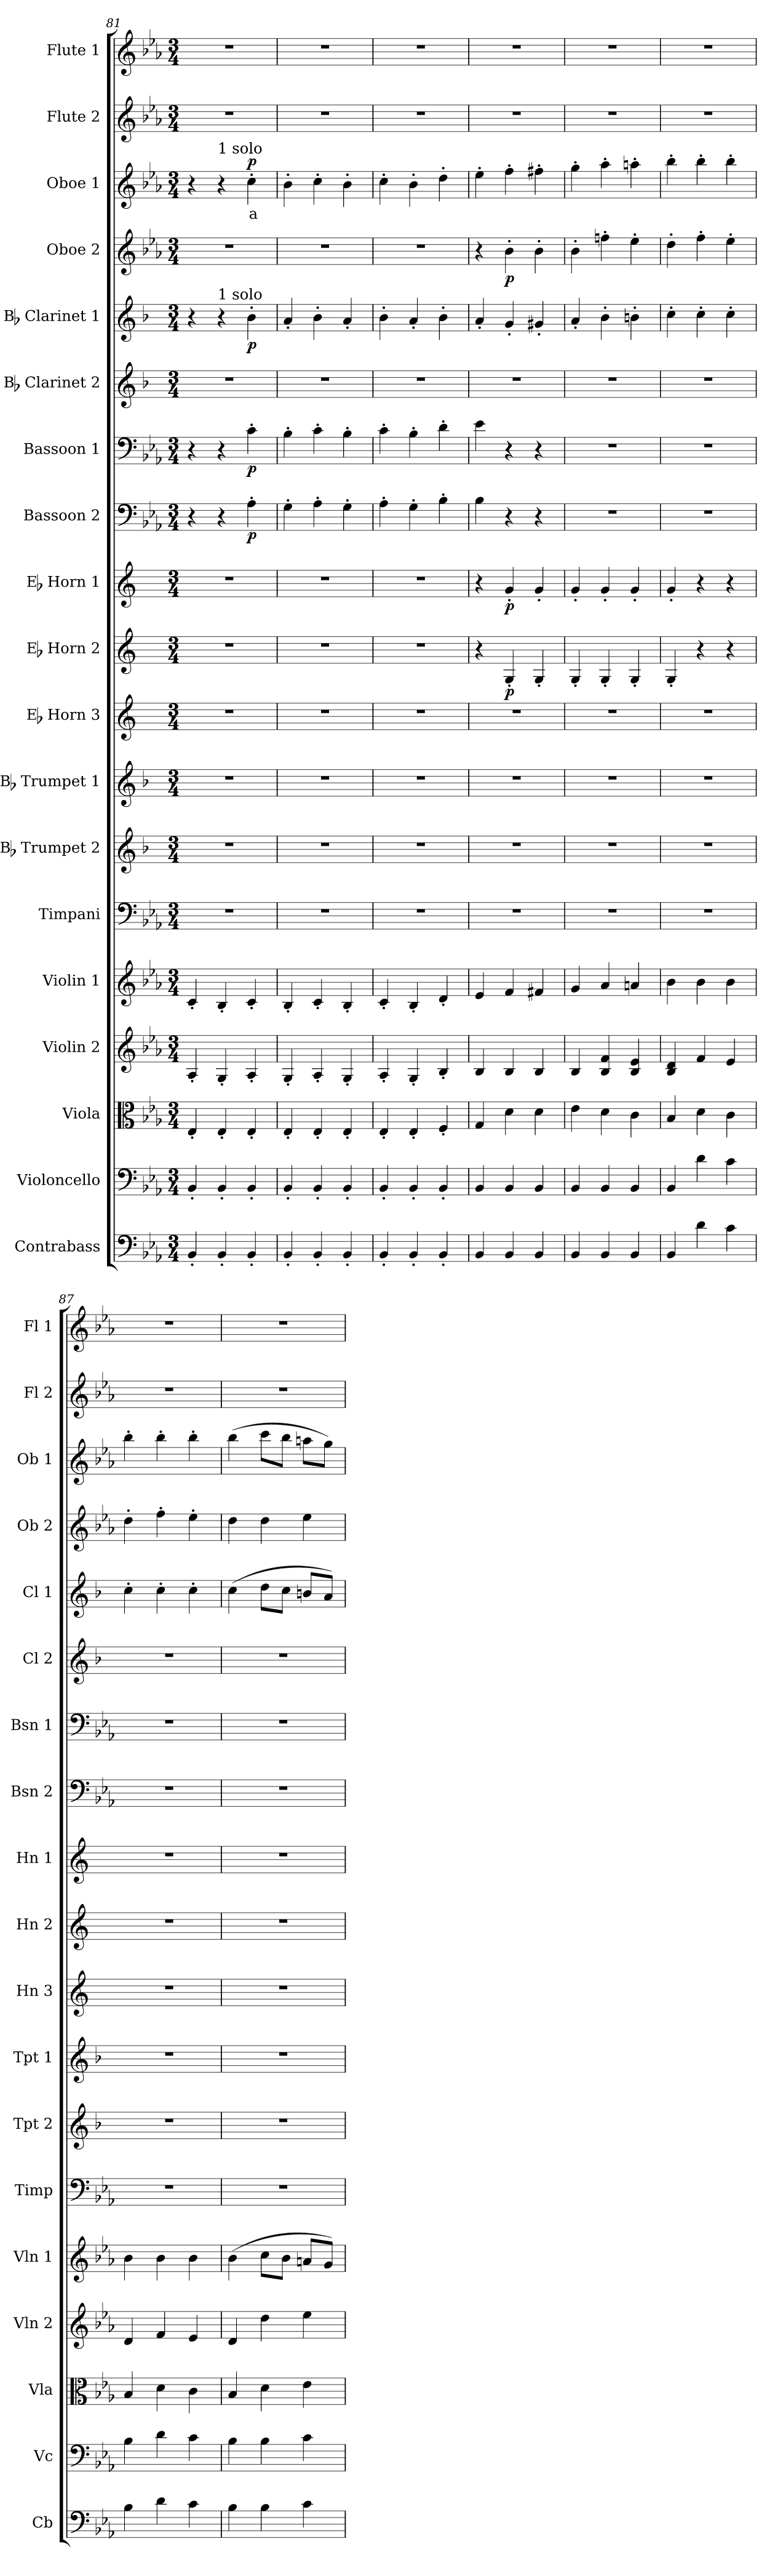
**kern	**kern	**kern	**kern	**kern	**kern	**kern	**kern	**kern	**kern	**dynam	**kern	**dynam	**kern	**dynam	**kern	**dynam	**kern	**kern	**dynam	**kern	**dynam	**kern	**text	**dynam	**kern	**kern
*part19	*part18	*part17	*part16	*part15	*part14	*part13	*part12	*part11	*part10	*part10	*part9	*part9	*part8	*part8	*part7	*part7	*part6	*part5	*part5	*part4	*part4	*part3	*part3	*part3	*part2	*part1
*staff19	*staff18	*staff17	*staff16	*staff15	*staff14	*staff13	*staff12	*staff11	*staff10	*staff10	*staff9	*staff9	*staff8	*staff8	*staff7	*staff7	*staff6	*staff5	*staff5	*staff4	*staff4	*staff3	*staff3	*staff3	*staff2	*staff1
*I"Contrabass	*I"Violoncello	*I"Viola	*I"Violin 2	*I"Violin 1	*I"Timpani	*I"Bb Trumpet 2	*I"Bb Trumpet 1	*I"Eb Horn 3	*I"Eb Horn 2	*	*I"Eb Horn 1	*	*I"Bassoon 2	*	*I"Bassoon 1	*	*I"Bb Clarinet 2	*I"Bb Clarinet 1	*	*I"Oboe 2	*	*I"Oboe 1	*	*	*I"Flute 2	*I"Flute 1
*I'Cb	*I'Vc	*I'Vla	*I'Vln 2	*I'Vln 1	*I'Timp	*I'Tpt 2	*I'Tpt 1	*I'Hn 3	*I'Hn 2	*	*I'Hn 1	*	*I'Bsn 2	*	*I'Bsn 1	*	*I'Cl 2	*I'Cl 1	*	*I'Ob 2	*	*I'Ob 1	*	*	*I'Fl 2	*I'Fl 1
*clefF4	*clefF4	*clefC3	*clefG2	*clefG2	*clefF4	*clefG2	*clefG2	*clefG2	*clefG2	*	*clefG2	*	*clefF4	*	*clefF4	*	*clefG2	*clefG2	*	*clefG2	*	*clefG2	*	*	*clefG2	*clefG2
*ITrd7c12	*	*	*	*	*	*ITrd1c2	*ITrd1c2	*ITrd5c9	*ITrd5c9	*	*ITrd5c9	*	*	*	*	*	*ITrd1c2	*ITrd1c2	*	*	*	*	*	*	*	*
*k[b-e-a-]	*k[b-e-a-]	*k[b-e-a-]	*k[b-e-a-]	*k[b-e-a-]	*k[b-e-a-]	*k[b-e-a-]	*k[b-e-a-]	*k[b-e-a-]	*k[b-e-a-]	*	*k[b-e-a-]	*	*k[b-e-a-]	*	*k[b-e-a-]	*	*k[b-e-a-]	*k[b-e-a-]	*	*k[b-e-a-]	*	*k[b-e-a-]	*	*	*k[b-e-a-]	*k[b-e-a-]
*M3/4	*M3/4	*M3/4	*M3/4	*M3/4	*M3/4	*M3/4	*M3/4	*M3/4	*M3/4	*	*M3/4	*	*M3/4	*	*M3/4	*	*M3/4	*M3/4	*	*M3/4	*	*M3/4	*	*	*M3/4	*M3/4
=81	=81	=81	=81	=81	=81	=81	=81	=81	=81	=81	=81	=81	=81	=81	=81	=81	=81	=81	=81	=81	=81	=81	=81	=81	=81	=81
4BBB-'/	4BB-'/	4E-'/	4A-'/	4c'/	2.r	2.r	2.r	2.r	2.r	.	2.r	.	4r	.	4r	.	2.r	4r	.	2.r	.	4r	.	.	2.r	2.r
!	!	!	!	!	!	!	!	!	!	!	!	!	!	!	!	!	!	!	!	!	!	!LO:TX:a:t=1 solo	!	!	!	!
!	!	!	!	!	!	!	!	!	!	!	!	!	!	!	!	!	!	!LO:TX:a:t=1 solo	!	!	!	!	!	!	!	!
4BBB-'/	4BB-'/	4E-'/	4G'/	4B-'/	.	.	.	.	.	.	.	.	4r	.	4r	.	.	4r	.	.	.	4r	.	.	.	.
!	!	!	!	!	!	!	!	!	!	!	!	!	!	!LO:DY:b	!	!LO:DY:b	!	!	!LO:DY:b	!	!	!	!LO:LY:b:color=#FF0000	!LO:DY:b	!	!
4BBB-'/	4BB-'/	4E-'/	4A-'/	4c'/	.	.	.	.	.	.	.	.	4A-'\	p	4c'\	p	.	4a-'\	p	.	.	4cc'\	a	p	.	.
=82	=82	=82	=82	=82	=82	=82	=82	=82	=82	=82	=82	=82	=82	=82	=82	=82	=82	=82	=82	=82	=82	=82	=82	=82	=82	=82
4BBB-'/	4BB-'/	4E-'/	4G'/	4B-'/	2.r	2.r	2.r	2.r	2.r	.	2.r	.	4G'\	.	4B-'\	.	2.r	4g'/	.	2.r	.	4b-'\	.	.	2.r	2.r
4BBB-'/	4BB-'/	4E-'/	4A-'/	4c'/	.	.	.	.	.	.	.	.	4A-'\	.	4c'\	.	.	4a-'\	.	.	.	4cc'\	.	.	.	.
4BBB-'/	4BB-'/	4E-'/	4G'/	4B-'/	.	.	.	.	.	.	.	.	4G'\	.	4B-'\	.	.	4g'/	.	.	.	4b-'\	.	.	.	.
=83	=83	=83	=83	=83	=83	=83	=83	=83	=83	=83	=83	=83	=83	=83	=83	=83	=83	=83	=83	=83	=83	=83	=83	=83	=83	=83
4BBB-'/	4BB-'/	4E-'/	4A-'/	4c'/	2.r	2.r	2.r	2.r	2.r	.	2.r	.	4A-'\	.	4c'\	.	2.r	4a-'\	.	2.r	.	4cc'\	.	.	2.r	2.r
4BBB-'/	4BB-'/	4E-'/	4G'/	4B-'/	.	.	.	.	.	.	.	.	4G'\	.	4B-'\	.	.	4g'/	.	.	.	4b-'\	.	.	.	.
4BBB-'/	4BB-'/	4F'/	4B-'/	4d'/	.	.	.	.	.	.	.	.	4B-'\	.	4d'\	.	.	4a-'\	.	.	.	4dd'\	.	.	.	.
=84	=84	=84	=84	=84	=84	=84	=84	=84	=84	=84	=84	=84	=84	=84	=84	=84	=84	=84	=84	=84	=84	=84	=84	=84	=84	=84
4BBB-/	4BB-/	4G/	4B-/	4e-/	2.r	2.r	2.r	2.r	4r	.	4r	.	4B-\	.	4e-\	.	2.r	4g'/	.	4r	.	4ee-'\	.	.	2.r	2.r
!	!	!	!	!	!	!	!	!	!	!LO:DY:b	!	!LO:DY:b	!	!	!	!	!	!	!	!	!LO:DY:b	!	!	!	!	!
4BBB-/	4BB-/	4d\	4B-/	4f/	.	.	.	.	4BB-'/	p	4B-'/	p	4r	.	4r	.	.	4f'/	.	4b-'\	p	4ff'\	.	.	.	.
4BBB-/	4BB-/	4d\	4B-/	4f#X/	.	.	.	.	4BB-'/	.	4B-'/	.	4r	.	4r	.	.	4f#X'/	.	4b-'\	.	4ff#X'\	.	.	.	.
=85	=85	=85	=85	=85	=85	=85	=85	=85	=85	=85	=85	=85	=85	=85	=85	=85	=85	=85	=85	=85	=85	=85	=85	=85	=85	=85
4BBB-/	4BB-/	4e-\	4B-/	4g/	2.r	2.r	2.r	2.r	4BB-'/	.	4B-'/	.	2.r	.	2.r	.	2.r	4g'/	.	4b-'\	.	4gg'\	.	.	2.r	2.r
4BBB-/	4BB-/	4d\	4B-/ 4f/	4a-/	.	.	.	.	4BB-'/	.	4B-'/	.	.	.	.	.	.	4a-'\	.	4ffn'\	.	4aa-'\	.	.	.	.
4BBB-/	4BB-/	4c\	4B-/ 4e-/	4an/	.	.	.	.	4BB-'/	.	4B-'/	.	.	.	.	.	.	4an'\	.	4ee-'\	.	4aan'\	.	.	.	.
=86	=86	=86	=86	=86	=86	=86	=86	=86	=86	=86	=86	=86	=86	=86	=86	=86	=86	=86	=86	=86	=86	=86	=86	=86	=86	=86
4BBB-/	4BB-/	4B-/	4B-/ 4d/	4b-\	2.r	2.r	2.r	2.r	4BB-'/	.	4B-'/	.	2.r	.	2.r	.	2.r	4b-'\	.	4dd'\	.	4bb-'\	.	.	2.r	2.r
4D\	4d\	4d\	4f/	4b-\	.	.	.	.	4r	.	4r	.	.	.	.	.	.	4b-'\	.	4ff'\	.	4bb-'\	.	.	.	.
4C\	4c\	4c\	4e-/	4b-\	.	.	.	.	4r	.	4r	.	.	.	.	.	.	4b-'\	.	4ee-'\	.	4bb-'\	.	.	.	.
=87	=87	=87	=87	=87	=87	=87	=87	=87	=87	=87	=87	=87	=87	=87	=87	=87	=87	=87	=87	=87	=87	=87	=87	=87	=87	=87
4BB-\	4B-\	4B-/	4d/	4b-\	2.r	2.r	2.r	2.r	2.r	.	2.r	.	2.r	.	2.r	.	2.r	4b-'\	.	4dd'\	.	4bb-'\	.	.	2.r	2.r
4D\	4d\	4d\	4f/	4b-\	.	.	.	.	.	.	.	.	.	.	.	.	.	4b-'\	.	4ff'\	.	4bb-'\	.	.	.	.
4C\	4c\	4c\	4e-/	4b-\	.	.	.	.	.	.	.	.	.	.	.	.	.	4b-'\	.	4ee-'\	.	4bb-'\	.	.	.	.
=88	=88	=88	=88	=88	=88	=88	=88	=88	=88	=88	=88	=88	=88	=88	=88	=88	=88	=88	=88	=88	=88	=88	=88	=88	=88	=88
4BB-\	4B-\	4B-/	4d/	(4b-\	2.r	2.r	2.r	2.r	2.r	.	2.r	.	2.r	.	2.r	.	2.r	(4b-\	.	4dd\	.	(4bb-\	.	.	2.r	2.r
4BB-\	4B-\	4d\	4dd\	8cc\L	.	.	.	.	.	.	.	.	.	.	.	.	.	8cc\L	.	4dd\	.	8ccc\L	.	.	.	.
.	.	.	.	8b-\J	.	.	.	.	.	.	.	.	.	.	.	.	.	8b-\J	.	.	.	8bb-\J	.	.	.	.
4C\	4c\	4e-\	4ee-\	8an/L	.	.	.	.	.	.	.	.	.	.	.	.	.	8an/L	.	4ee-\	.	8aan\L	.	.	.	.
.	.	.	.	8g/J)	.	.	.	.	.	.	.	.	.	.	.	.	.	8g/J)	.	.	.	8gg\J)	.	.	.	.
=	=	=	=	=	=	=	=	=	=	=	=	=	=	=	=	=	=	=	=	=	=	=	=	=	=	=
*-	*-	*-	*-	*-	*-	*-	*-	*-	*-	*-	*-	*-	*-	*-	*-	*-	*-	*-	*-	*-	*-	*-	*-	*-	*-	*-
